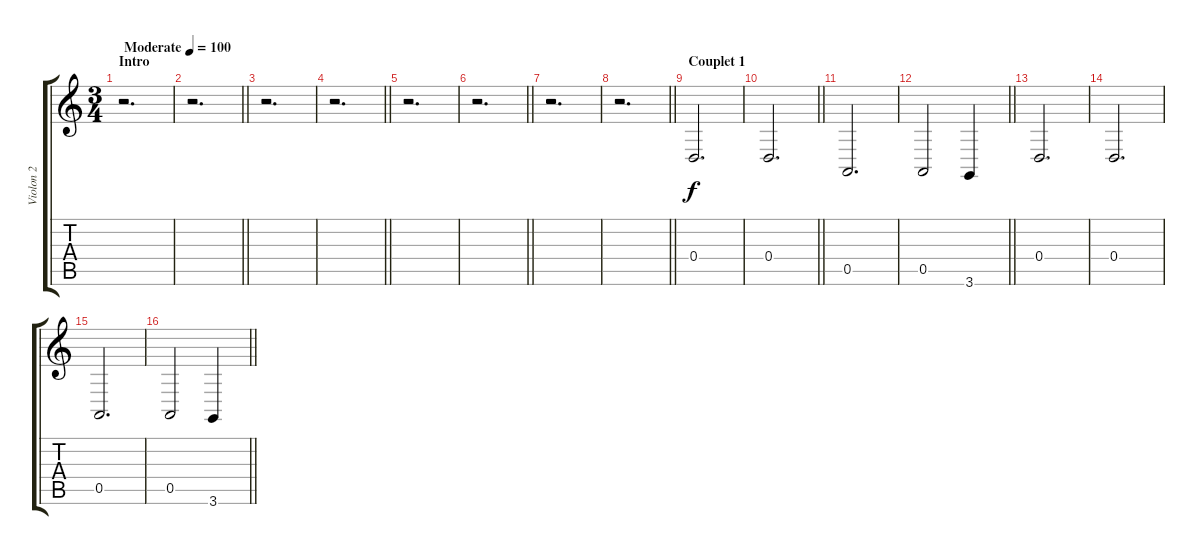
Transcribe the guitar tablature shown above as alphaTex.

\track ("Violon 2" "Violon 2") {instrument violin}
\staff {score tabs}
\tuning (E4 B3 G3 D3 A2 E2) {hide}
\ts (3 4)
\section ("" "Intro")
\tempo (100 "Moderate")
\clef g2
\ks c
r.2{d dy f instrument violin} |
\barLineRight lightlight
r.2{d} |
r.2{d} |
\barLineRight lightlight
r.2{d} |
r.2{d} |
\barLineRight lightlight
r.2{d} |
r.2{d} |
\barLineRight lightlight
r.2{d} |
\section ("" "Couplet 1")
0.4.2{d} |
\barLineRight lightlight
0.4.2{d} |
0.5.2{d} |
\barLineRight lightlight
0.5.2 3.6.4 |
0.4.2{d} |
0.4.2{d} |
0.5.2{d} |
\barLineRight lightlight
0.5.2 3.6.4
